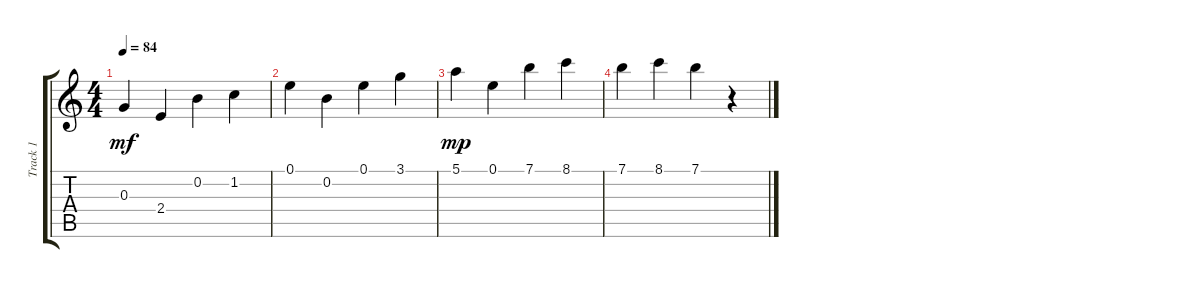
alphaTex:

\track ("Track 1" "Track 1") {instrument acousticguitarsteel}
\staff {score tabs}
\tuning (E4 B3 G3 D3 A2 E2) {hide}
\ts (4 4)
\tempo 84
\clef g2
\ks c
0.3.4{dy mf} 2.4.4 0.2.4 1.2.4 |
0.1.4 0.2.4 0.1.4 3.1.4 |
5.1.4{dy mp} 0.1.4 7.1.4 8.1.4 |
7.1.4 8.1.4 7.1.4 r.4
